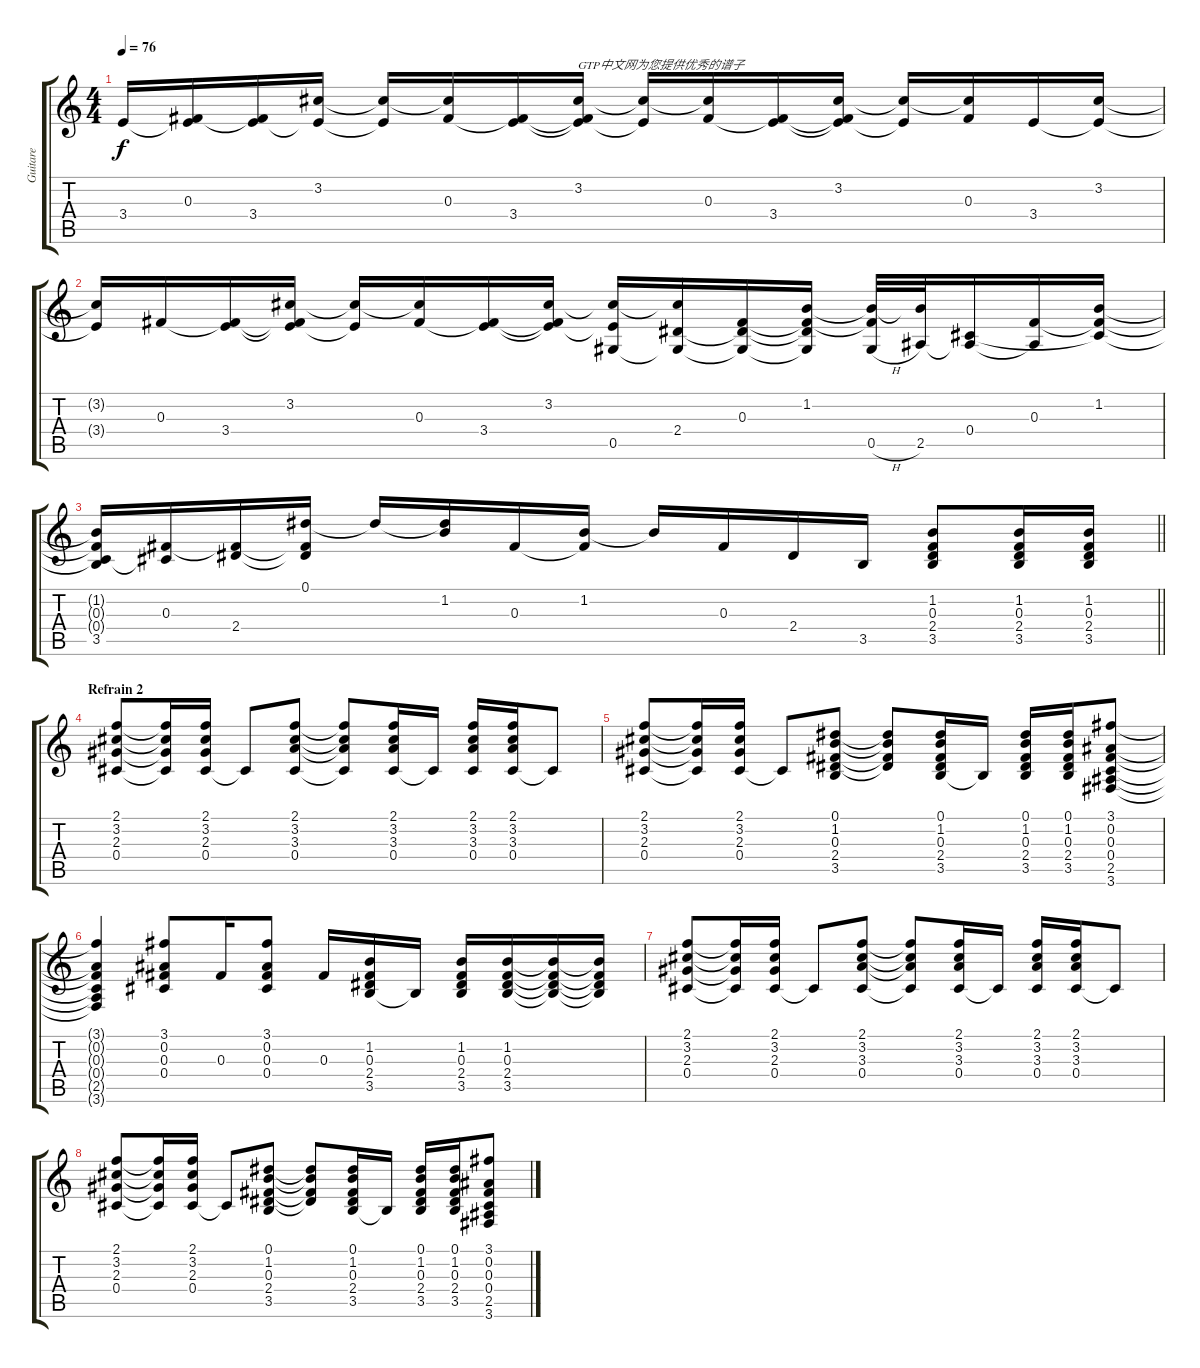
\track ("Guitare" "Guitare") {instrument acousticguitarnylon}
\staff {score tabs}
\tuning (Eb4 Bb3 Gb3 Db3 Ab2 Eb2) {hide}
\ts (4 4)
\tempo 76
\clef g2
\ks c
3.4.16{dy f} (0.3 3.4{t}).16 (0.3{t} 3.4).16 (3.2 3.4{t}).16 (3.2{t} 3.4{t}).16 (3.2{t} 0.3).16 (0.3{t} 3.4).16 (3.2 0.3{t} 3.4{t}).16{txt "GTP中文网为您提供优秀的谱子"} (3.2{t} 3.4{t}).16 (3.2{t} 0.3).16 (0.3{t} 3.4).16 (3.2 0.3{t} 3.4{t}).16 (3.2{t} 3.4{t}).16 (3.2{t} 0.3).16 3.4.16 (3.2 3.4{t}).16 |
(3.2{t} 3.4{t}).16 0.3.16 (0.3{t} 3.4).16 (3.2 0.3{t} 3.4{t}).16 (3.2{t} 3.4{t}).16 (3.2{t} 0.3).16 (0.3{t} 3.4).16 (3.2 0.3{t} 3.4{t}).16 (3.2{t} 3.4{t} 0.5).16 (3.2{t} 2.4 0.5{t}).16 (0.3 2.4{t} 0.5{t}).16 (1.2 0.3{t} 2.4{t} 0.5{t}).16 (1.2{t} 0.3{t} 0.5{h}).32 (1.2{t} 2.5).32 (0.4 2.5{t}).16 (0.3 2.5{t}).16 (1.2 0.3{t} 0.4{t}).16 |
\barLineRight lightlight
(1.2{t} 0.3{t} 0.4{t} 3.5).16 (0.3 0.4{t}).16 (0.3{t} 2.4).16 (0.1 0.3{t} 2.4{t}).16 0.1{t}.16 (0.1{t} 1.2).16 0.3.16 (1.2 0.3{t}).16 1.2{t}.16 0.3.16 2.4.16 3.5.16 (1.2 0.3 2.4 3.5).8 (1.2 0.3 2.4 3.5).16 (1.2 0.3 2.4 3.5).16 |
\section ("" "Refrain 2")
(2.1 3.2 2.3 0.4).8 (2.1{t} 3.2{t} 2.3{t} 0.4{t}).16 (2.1 3.2 2.3 0.4).16 0.4{t}.8 (2.1 3.2 3.3 0.4).8 (2.1{t} 3.2{t} 3.3{t} 0.4{t}).8 (2.1 3.2 3.3 0.4).16 0.4{t}.16 (2.1 3.2 3.3 0.4).16 (2.1 3.2 3.3 0.4).16 0.4{t}.8 |
(2.1 3.2 2.3 0.4).8 (2.1{t} 3.2{t} 2.3{t} 0.4{t}).16 (2.1 3.2 2.3 0.4).16 0.4{t}.8 (0.1 1.2 0.3 2.4 3.5).8 (0.1{t} 1.2{t} 0.3{t} 2.4{t}).8 (0.1 1.2 0.3 2.4 3.5).16 3.5{t}.16 (0.1 1.2 0.3 2.4 3.5).16 (0.1 1.2 0.3 2.4 3.5).16 (3.1 0.2 0.3 0.4 2.5 3.6).8 |
(3.1{t} 0.2{t} 0.3{t} 0.4{t} 2.5{t} 3.6{t}).4 (3.1 0.2 0.3 0.4).8 0.3.16 (3.1 0.2 0.3 0.4).8 0.3.16 (1.2 0.3 2.4 3.5).16 3.5{t}.16 (1.2 0.3 2.4 3.5).16 (1.2 0.3 2.4 3.5).16 (1.2{t} 0.3{t} 2.4{t} 3.5{t}).16 (1.2{t} 0.3{t} 2.4{t} 3.5{t}).16 |
(2.1 3.2 2.3 0.4).8 (2.1{t} 3.2{t} 2.3{t} 0.4{t}).16 (2.1 3.2 2.3 0.4).16 0.4{t}.8 (2.1 3.2 3.3 0.4).8 (2.1{t} 3.2{t} 3.3{t} 0.4{t}).8 (2.1 3.2 3.3 0.4).16 0.4{t}.16 (2.1 3.2 3.3 0.4).16 (2.1 3.2 3.3 0.4).16 0.4{t}.8 |
(2.1 3.2 2.3 0.4).8 (2.1{t} 3.2{t} 2.3{t} 0.4{t}).16 (2.1 3.2 2.3 0.4).16 0.4{t}.8 (0.1 1.2 0.3 2.4 3.5).8 (0.1{t} 1.2{t} 0.3{t} 2.4{t}).8 (0.1 1.2 0.3 2.4 3.5).16 3.5{t}.16 (0.1 1.2 0.3 2.4 3.5).16 (0.1 1.2 0.3 2.4 3.5).16 (3.1 0.2 0.3 0.4 2.5 3.6).8
